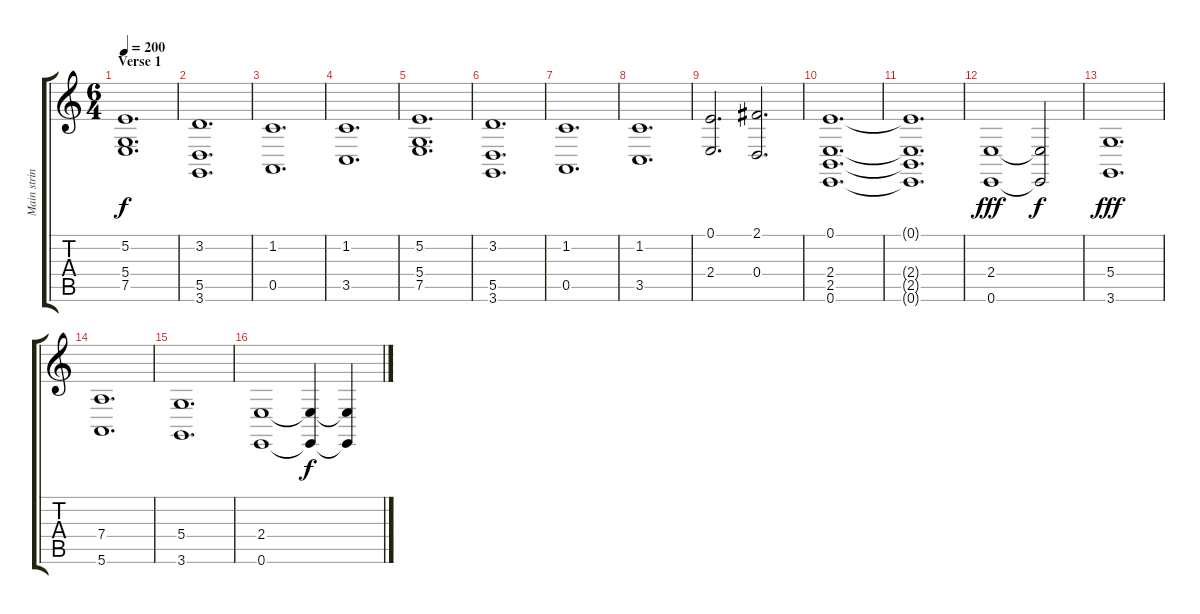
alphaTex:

\track ("Main strings" "Main strin") {instrument stringensemble2}
\staff {score tabs}
\tuning (E4 B3 G3 D3 A2 E2) {hide}
\ts (6 4)
\section ("" "Verse 1")
\tempo 200
\clef g2
\ks c
(5.2 5.4 7.5).1{d dy f instrument stringensemble2} |
(3.2 5.5 3.6).1{d} |
(1.2 0.5).1{d} |
(1.2 3.5).1{d} |
(5.2 5.4 7.5).1{d instrument stringensemble2} |
(3.2 5.5 3.6).1{d} |
(1.2 0.5).1{d} |
(1.2 3.5).1{d} |
(0.1 2.4).2{d} (2.1 0.4).2{d} |
(0.1 2.4 2.5 0.6).1{d} |
(0.1{t} 2.4{t} 2.5{t} 0.6{t}).1{d} |
(2.4 0.6).1{dy fff} (2.4{t} 0.6{t}).2{dy f} |
(5.4 3.6).1{d dy fff} |
(7.4 5.6).1{d} |
(5.4 3.6).1{d} |
(2.4 0.6).1 (2.4{t} 0.6{t}).4{dy f} (2.4{t} 0.6{t}).4
